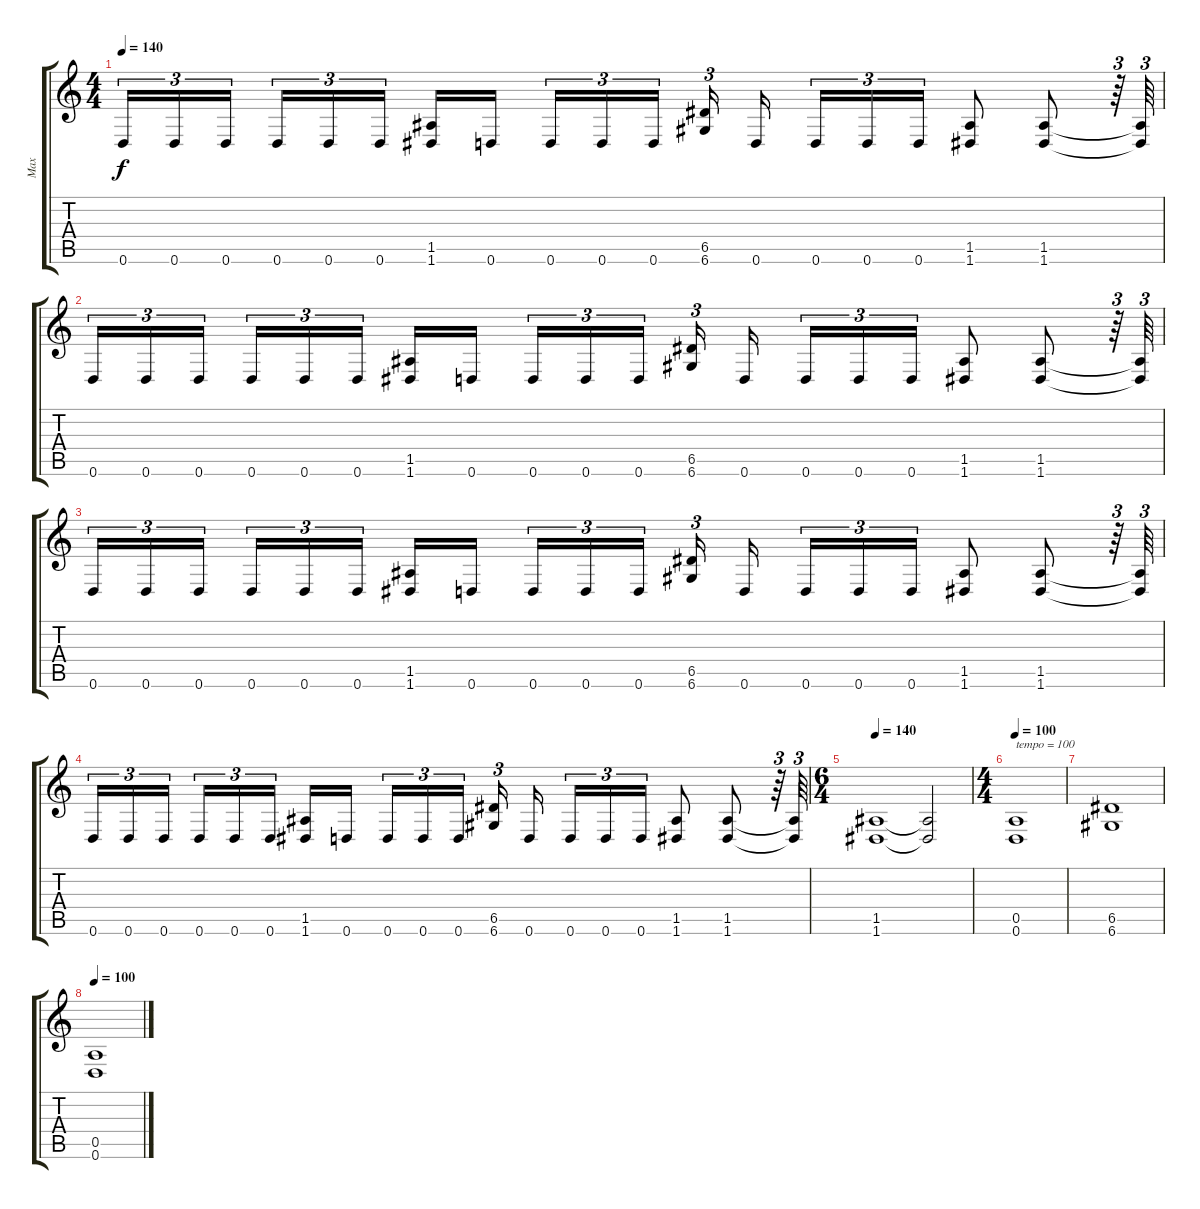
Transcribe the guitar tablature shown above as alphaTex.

\track ("Max" "Max") {instrument overdrivenguitar}
\staff {score tabs}
\tuning (E4 B3 G3 D3 A2 D2) {hide}
\ts (4 4)
\tempo 140
\clef g2
\ks c
0.6.16{tu (3 2) dy f} 0.6.16{tu (3 2)} 0.6.16{tu (3 2)} 0.6.16{tu (3 2)} 0.6.16{tu (3 2)} 0.6.16{tu (3 2)} (1.5 1.6).16 0.6.16 0.6.16{tu (3 2)} 0.6.16{tu (3 2)} 0.6.16{tu (3 2)} (6.5 6.6).16{tu (3 2)} 0.6.16 0.6.16{tu (3 2)} 0.6.16{tu (3 2)} 0.6.16{tu (3 2)} (1.5 1.6).8 (1.5 1.6).8 r.64{tu (3 2)} (1.5{t} 1.6{t}).64{tu (3 2)} |
0.6.16{tu (3 2)} 0.6.16{tu (3 2)} 0.6.16{tu (3 2)} 0.6.16{tu (3 2)} 0.6.16{tu (3 2)} 0.6.16{tu (3 2)} (1.5 1.6).16 0.6.16 0.6.16{tu (3 2)} 0.6.16{tu (3 2)} 0.6.16{tu (3 2)} (6.5 6.6).16{tu (3 2)} 0.6.16 0.6.16{tu (3 2)} 0.6.16{tu (3 2)} 0.6.16{tu (3 2)} (1.5 1.6).8 (1.5 1.6).8 r.64{tu (3 2)} (1.5{t} 1.6{t}).64{tu (3 2)} |
0.6.16{tu (3 2)} 0.6.16{tu (3 2)} 0.6.16{tu (3 2)} 0.6.16{tu (3 2)} 0.6.16{tu (3 2)} 0.6.16{tu (3 2)} (1.5 1.6).16 0.6.16 0.6.16{tu (3 2)} 0.6.16{tu (3 2)} 0.6.16{tu (3 2)} (6.5 6.6).16{tu (3 2)} 0.6.16 0.6.16{tu (3 2)} 0.6.16{tu (3 2)} 0.6.16{tu (3 2)} (1.5 1.6).8 (1.5 1.6).8 r.64{tu (3 2)} (1.5{t} 1.6{t}).64{tu (3 2)} |
0.6.16{tu (3 2)} 0.6.16{tu (3 2)} 0.6.16{tu (3 2)} 0.6.16{tu (3 2)} 0.6.16{tu (3 2)} 0.6.16{tu (3 2)} (1.5 1.6).16 0.6.16 0.6.16{tu (3 2)} 0.6.16{tu (3 2)} 0.6.16{tu (3 2)} (6.5 6.6).16{tu (3 2)} 0.6.16 0.6.16{tu (3 2)} 0.6.16{tu (3 2)} 0.6.16{tu (3 2)} (1.5 1.6).8 (1.5 1.6).8 r.64{tu (3 2)} (1.5{t} 1.6{t}).64{tu (3 2)} |
\ts (6 4)
\tempo 140
(1.5 1.6).1 (1.5{t} 1.6{t}).2 |
\ts (4 4)
\tempo 100
(0.5 0.6).1{txt "tempo = 100"} |
(6.5 6.6).1 |
\tempo 100
(0.5 0.6).1
